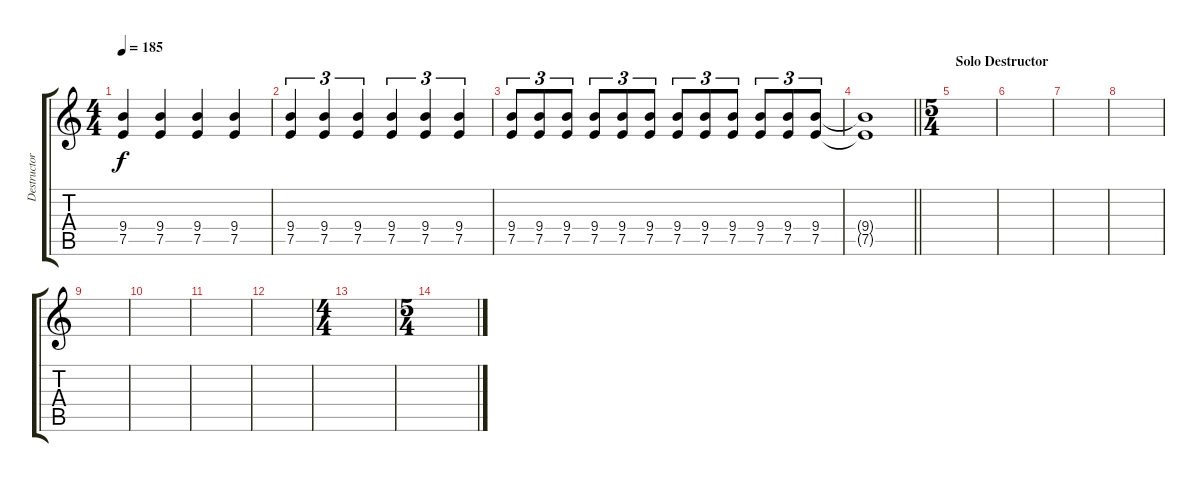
\track ("Destructor" "Destructor") {instrument distortionguitar}
\staff {score tabs}
\tuning (E4 B3 G3 D3 A2 E2) {hide}
\ts (4 4)
\tempo 185
\clef g2
\ks c
(9.4 7.5).4{dy f} (9.4 7.5).4 (9.4 7.5).4 (9.4 7.5).4 |
(9.4 7.5).4{tu (3 2)} (9.4 7.5).4{tu (3 2)} (9.4 7.5).4{tu (3 2)} (9.4 7.5).4{tu (3 2)} (9.4 7.5).4{tu (3 2)} (9.4 7.5).4{tu (3 2)} |
(9.4 7.5).8{tu (3 2)} (9.4 7.5).8{tu (3 2)} (9.4 7.5).8{tu (3 2)} (9.4 7.5).8{tu (3 2)} (9.4 7.5).8{tu (3 2)} (9.4 7.5).8{tu (3 2)} (9.4 7.5).8{tu (3 2)} (9.4 7.5).8{tu (3 2)} (9.4 7.5).8{tu (3 2)} (9.4 7.5).8{tu (3 2)} (9.4 7.5).8{tu (3 2)} (9.4 7.5).8{tu (3 2)} |
\barLineRight lightlight
(9.4{t} 7.5{t}).1 |
\ts (5 4)
\section ("" "Solo Destructor")
|
|
|
|
|
|
|
|
\ts (4 4)
|
\ts (5 4)
